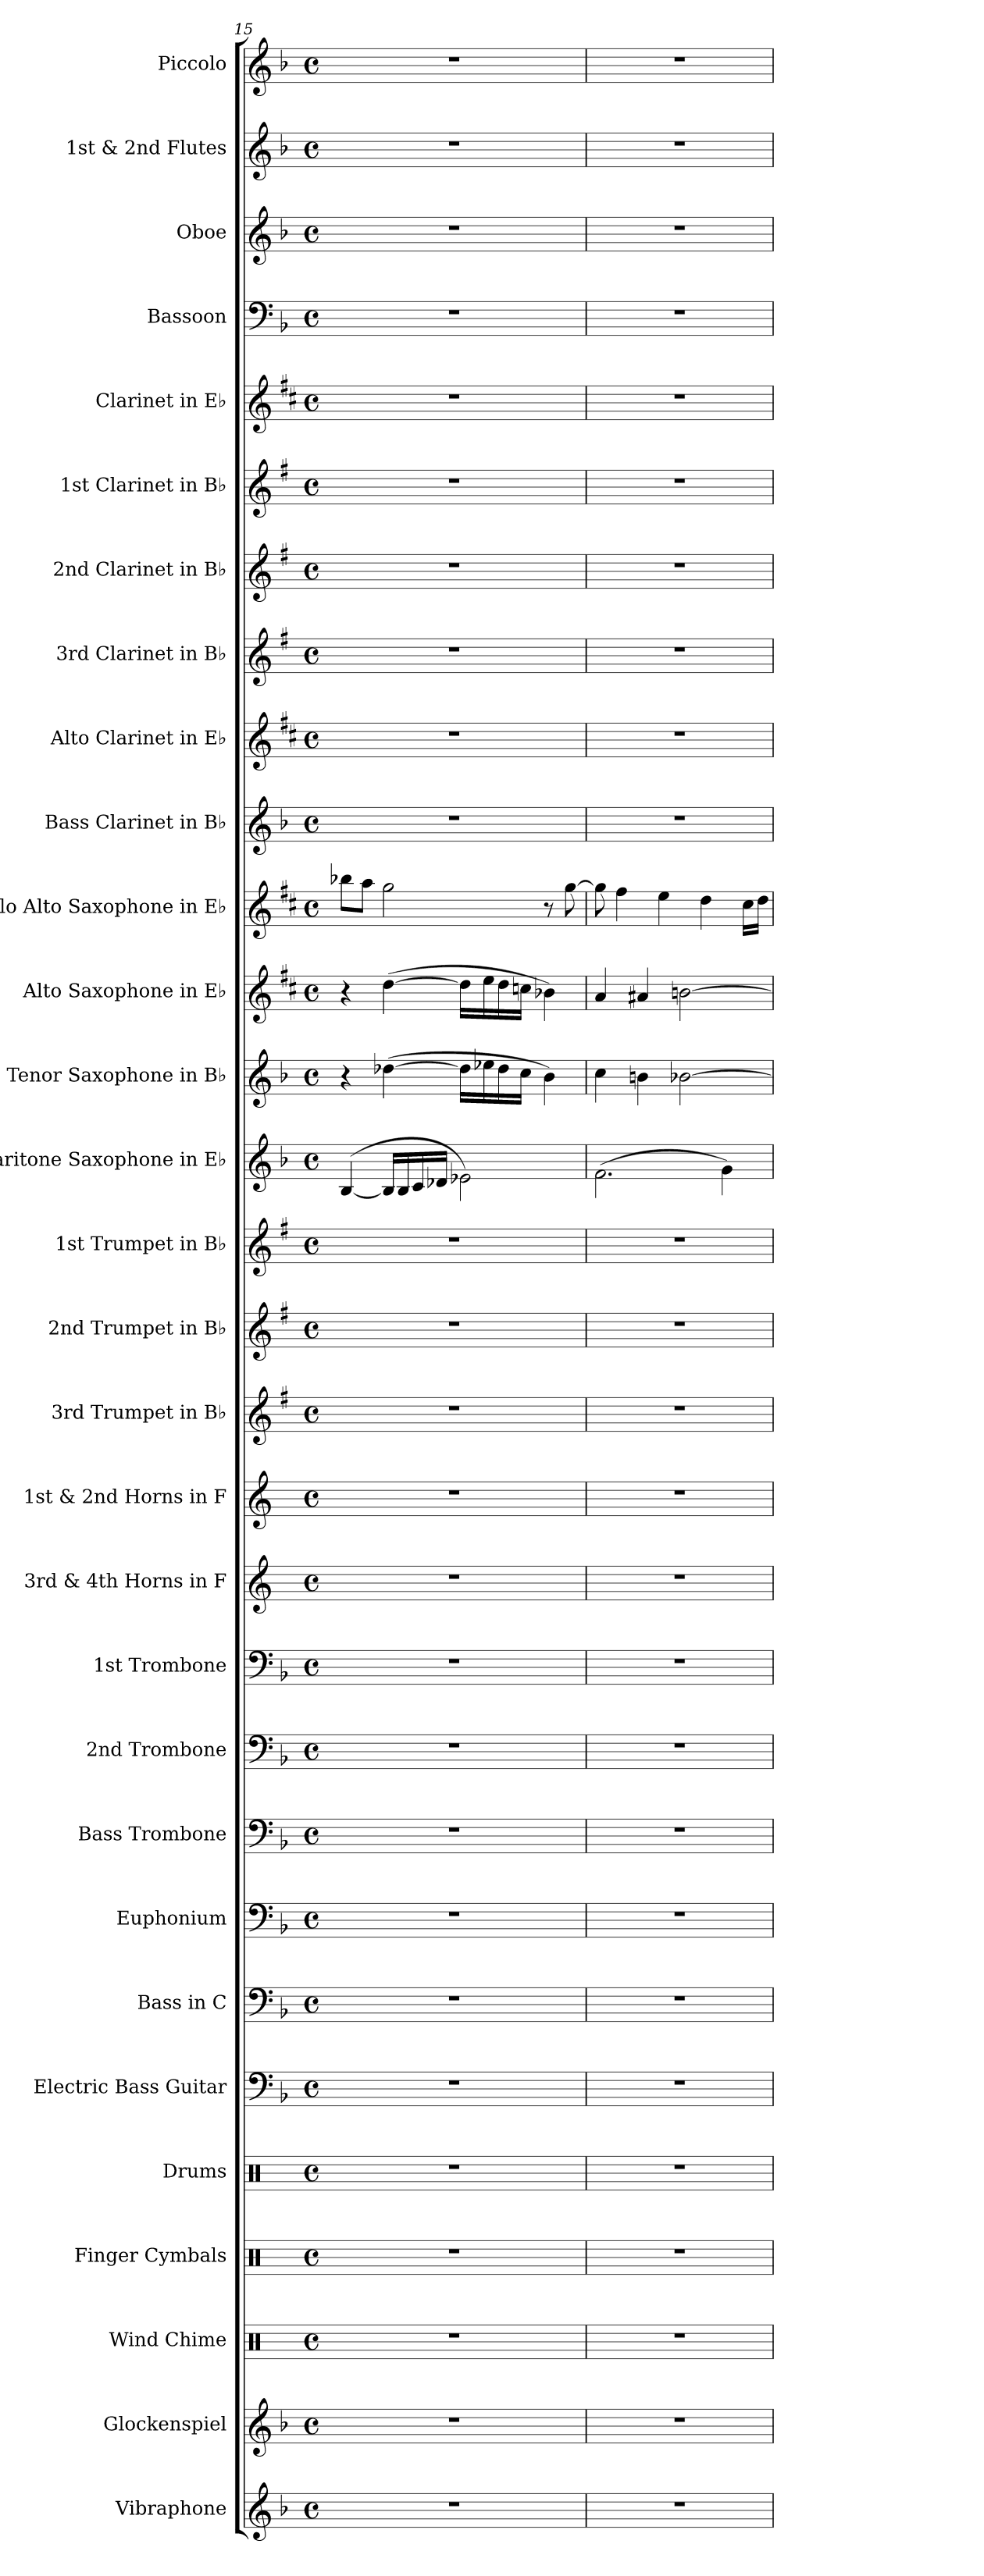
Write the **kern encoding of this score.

**kern	**kern	**kern	**kern	**kern	**kern	**kern	**kern	**kern	**kern	**kern	**kern	**kern	**kern	**kern	**kern	**kern	**kern	**kern	**kern	**kern	**kern	**kern	**kern	**kern	**kern	**kern	**kern	**kern	**kern
*part30	*part29	*part28	*part27	*part26	*part25	*part24	*part23	*part22	*part21	*part20	*part19	*part18	*part17	*part16	*part15	*part14	*part13	*part12	*part11	*part10	*part9	*part8	*part7	*part6	*part5	*part4	*part3	*part2	*part1
*staff30	*staff29	*staff28	*staff27	*staff26	*staff25	*staff24	*staff23	*staff22	*staff21	*staff20	*staff19	*staff18	*staff17	*staff16	*staff15	*staff14	*staff13	*staff12	*staff11	*staff10	*staff9	*staff8	*staff7	*staff6	*staff5	*staff4	*staff3	*staff2	*staff1
*I"Vibraphone	*I"Glockenspiel	*I"Wind Chime	*I"Finger Cymbals	*I"Drums	*I"Electric Bass Guitar	*I"Bass in C	*I"Euphonium	*I"Bass Trombone	*I"2nd Trombone	*I"1st Trombone	*I"3rd &amp; 4th Horns in F	*I"1st &amp; 2nd Horns in F	*I"3rd Trumpet in B♭	*I"2nd Trumpet in B♭	*I"1st Trumpet in B♭	*I"Baritone Saxophone in E♭	*I"Tenor Saxophone in B♭	*I"Alto  Saxophone in E♭	*I"Solo Alto Saxophone in E♭	*I"Bass Clarinet in B♭	*I"Alto Clarinet in E♭	*I"3rd Clarinet in B♭	*I"2nd Clarinet in B♭	*I"1st Clarinet in B♭	*I"Clarinet in E♭	*I"Bassoon	*I"Oboe	*I"1st &amp; 2nd Flutes	*I"Piccolo
*I'Vib.	*I'Glock.	*I'W.Chime	*I'F.Cymb.	*I'Drs.	*I'E.Bass.	*I'Bass	*I'Euph.	*I'B.Trb.	*I'2 Trb.	*I'1 Trb.	*I'3&amp;4 Hrns.	*I'1&amp;2 Hrns.	*I'3 Trp.	*I'2 Trp.	*I'1 Trp.	*I'B.Sax.	*I'T.Sax.	*I'A.Sax.	*I'Solo A.Sax.	*I'B.Cl.	*I'A.Cl.	*I'3 Cl.	*I'2 Cl.	*I'1 Cl.	*	*I'Bsn.	*I'Ob.	*I'1&amp;2 Fls.	*I'Picc.
*clefG2	*clefG2	*clefX	*clefX	*clefX	*clefF4	*clefF4	*clefF4	*clefF4	*clefF4	*clefF4	*clefG2	*clefG2	*clefG2	*clefG2	*clefG2	*clefG2	*clefG2	*clefG2	*clefG2	*clefG2	*clefG2	*clefG2	*clefG2	*clefG2	*clefG2	*clefF4	*clefG2	*clefG2	*clefG2
*	*ITrd-14c-24	*	*	*	*ITrd7c12	*	*	*	*	*	*ITrd4c7	*ITrd4c7	*ITrd1c2	*ITrd1c2	*ITrd1c2	*ITrd12c21	*ITrd8c14	*ITrd5c9	*ITrd5c9	*ITrd8c14	*ITrd5c9	*ITrd1c2	*ITrd1c2	*ITrd1c2	*ITrd-2c-3	*	*	*	*ITrd-7c-12
*k[b-]	*k[b-]	*k[]	*k[]	*k[]	*k[b-]	*k[b-]	*k[b-]	*k[b-]	*k[b-]	*k[b-]	*k[b-]	*k[b-]	*k[b-]	*k[b-]	*k[b-]	*k[b-]	*k[b-]	*k[b-]	*k[b-]	*k[b-]	*k[b-]	*k[b-]	*k[b-]	*k[b-]	*k[b-]	*k[b-]	*k[b-]	*k[b-]	*k[b-]
*M4/4	*M4/4	*M4/4	*M4/4	*M4/4	*M4/4	*M4/4	*M4/4	*M4/4	*M4/4	*M4/4	*M4/4	*M4/4	*M4/4	*M4/4	*M4/4	*M4/4	*M4/4	*M4/4	*M4/4	*M4/4	*M4/4	*M4/4	*M4/4	*M4/4	*M4/4	*M4/4	*M4/4	*M4/4	*M4/4
*met(c)	*met(c)	*met(c)	*met(c)	*met(c)	*met(c)	*met(c)	*met(c)	*met(c)	*met(c)	*met(c)	*met(c)	*met(c)	*met(c)	*met(c)	*met(c)	*met(c)	*met(c)	*met(c)	*met(c)	*met(c)	*met(c)	*met(c)	*met(c)	*met(c)	*met(c)	*met(c)	*met(c)	*met(c)	*met(c)
=15	=15	=15	=15	=15	=15	=15	=15	=15	=15	=15	=15	=15	=15	=15	=15	=15	=15	=15	=15	=15	=15	=15	=15	=15	=15	=15	=15	=15	=15
1r	1r	1r	1r	1r	1r	1r	1r	1r	1r	1r	1r	1r	1r	1r	1r	([4BB-/	4r	4r	8dd-X\L	1r	1r	1r	1r	1r	1r	1r	1r	1r	1r
.	.	.	.	.	.	.	.	.	.	.	.	.	.	.	.	.	.	.	8cc\J	.	.	.	.	.	.	.	.	.	.
.	.	.	.	.	.	.	.	.	.	.	.	.	.	.	.	16BB-/LL]	([4d-X\	([4f\	2b-\	.	.	.	.	.	.	.	.	.	.
.	.	.	.	.	.	.	.	.	.	.	.	.	.	.	.	16BB-/	.	.	.	.	.	.	.	.	.	.	.	.	.
.	.	.	.	.	.	.	.	.	.	.	.	.	.	.	.	16C/	.	.	.	.	.	.	.	.	.	.	.	.	.
.	.	.	.	.	.	.	.	.	.	.	.	.	.	.	.	16D-X/JJ	.	.	.	.	.	.	.	.	.	.	.	.	.
.	.	.	.	.	.	.	.	.	.	.	.	.	.	.	.	2E-X\)	16d-\LL]	16f\LL]	.	.	.	.	.	.	.	.	.	.	.
.	.	.	.	.	.	.	.	.	.	.	.	.	.	.	.	.	16e-X\	16g\	.	.	.	.	.	.	.	.	.	.	.
.	.	.	.	.	.	.	.	.	.	.	.	.	.	.	.	.	16d-\	16f\	.	.	.	.	.	.	.	.	.	.	.
.	.	.	.	.	.	.	.	.	.	.	.	.	.	.	.	.	16c\JJ	16e-X\JJ	.	.	.	.	.	.	.	.	.	.	.
.	.	.	.	.	.	.	.	.	.	.	.	.	.	.	.	.	4B-\)	4d-X\)	8r	.	.	.	.	.	.	.	.	.	.
.	.	.	.	.	.	.	.	.	.	.	.	.	.	.	.	.	.	.	[8b-\	.	.	.	.	.	.	.	.	.	.
!!LO:PB:g=z
=16	=16	=16	=16	=16	=16	=16	=16	=16	=16	=16	=16	=16	=16	=16	=16	=16	=16	=16	=16	=16	=16	=16	=16	=16	=16	=16	=16	=16	=16
1r	1r	1r	1r	1r	1r	1r	1r	1r	1r	1r	1r	1r	1r	1r	1r	(2.F\	4c\	4c/	8b-\]	1r	1r	1r	1r	1r	1r	1r	1r	1r	1r
.	.	.	.	.	.	.	.	.	.	.	.	.	.	.	.	.	.	.	4a\	.	.	.	.	.	.	.	.	.	.
.	.	.	.	.	.	.	.	.	.	.	.	.	.	.	.	.	4Bn\	4c#X/	.	.	.	.	.	.	.	.	.	.	.
.	.	.	.	.	.	.	.	.	.	.	.	.	.	.	.	.	.	.	4g\	.	.	.	.	.	.	.	.	.	.
.	.	.	.	.	.	.	.	.	.	.	.	.	.	.	.	.	[2B-X\	[2dn\	.	.	.	.	.	.	.	.	.	.	.
.	.	.	.	.	.	.	.	.	.	.	.	.	.	.	.	.	.	.	4f\	.	.	.	.	.	.	.	.	.	.
.	.	.	.	.	.	.	.	.	.	.	.	.	.	.	.	4G\)	.	.	.	.	.	.	.	.	.	.	.	.	.
.	.	.	.	.	.	.	.	.	.	.	.	.	.	.	.	.	.	.	16e\LL	.	.	.	.	.	.	.	.	.	.
.	.	.	.	.	.	.	.	.	.	.	.	.	.	.	.	.	.	.	16f\JJ	.	.	.	.	.	.	.	.	.	.
=	=	=	=	=	=	=	=	=	=	=	=	=	=	=	=	=	=	=	=	=	=	=	=	=	=	=	=	=	=
*-	*-	*-	*-	*-	*-	*-	*-	*-	*-	*-	*-	*-	*-	*-	*-	*-	*-	*-	*-	*-	*-	*-	*-	*-	*-	*-	*-	*-	*-
